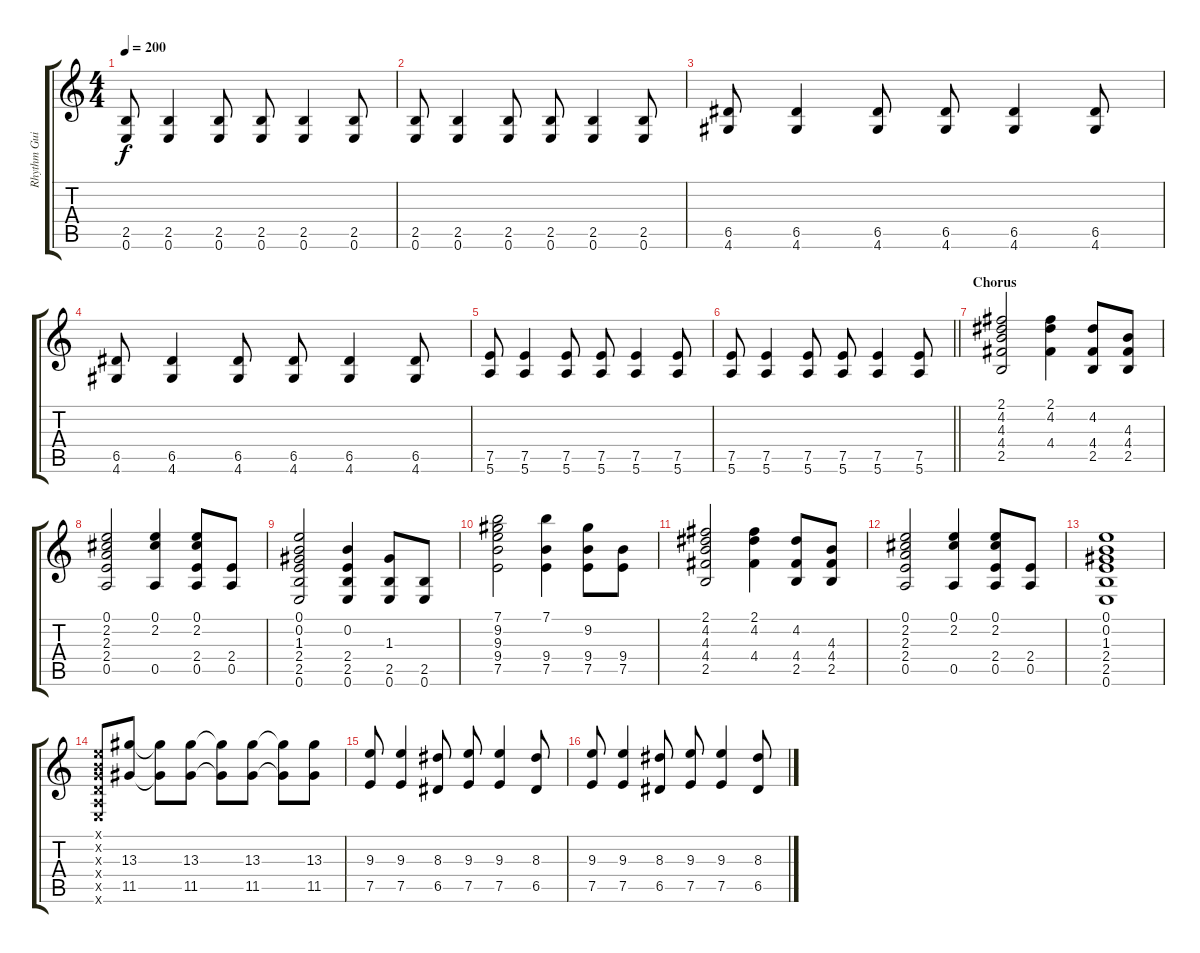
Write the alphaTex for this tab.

\track ("Rhythm Guitar " "Rhythm Gui") {instrument distortionguitar}
\staff {score tabs}
\tuning (E4 B3 G3 D3 A2 E2) {hide}
\ts (4 4)
\tempo 200
\clef g2
\ks c
(2.5 0.6).8{dy f} (2.5 0.6).4 (2.5 0.6).8 (2.5 0.6).8 (2.5 0.6).4 (2.5 0.6).8 |
(2.5 0.6).8 (2.5 0.6).4 (2.5 0.6).8 (2.5 0.6).8 (2.5 0.6).4 (2.5 0.6).8 |
(6.5 4.6).8 (6.5 4.6).4 (6.5 4.6).8 (6.5 4.6).8 (6.5 4.6).4 (6.5 4.6).8 |
(6.5 4.6).8 (6.5 4.6).4 (6.5 4.6).8 (6.5 4.6).8 (6.5 4.6).4 (6.5 4.6).8 |
(7.5 5.6).8 (7.5 5.6).4 (7.5 5.6).8 (7.5 5.6).8 (7.5 5.6).4 (7.5 5.6).8 |
\barLineRight lightlight
(7.5 5.6).8 (7.5 5.6).4 (7.5 5.6).8 (7.5 5.6).8 (7.5 5.6).4 (7.5 5.6).8 |
\section ("" "Chorus")
(2.1 4.2 4.3 4.4 2.5).2{volume 8 instrument acousticguitarsteel} (2.1 4.2 4.4).4 (4.2 4.4 2.5).8 (4.3 4.4 2.5).8 |
(0.1 2.2 2.3 2.4 0.5).2 (0.1 2.2 0.5).4 (0.1 2.2 2.4 0.5).8 (2.4 0.5).8 |
(0.1 0.2 1.3 2.4 2.5 0.6).2 (0.2 2.4 2.5 0.6).4 (1.3 2.5 0.6).8 (2.5 0.6).8 |
(7.1 9.2 9.3 9.4 7.5).2 (7.1 9.4 7.5).4 (9.2 9.4 7.5).8 (9.4 7.5).8 |
(2.1 4.2 4.3 4.4 2.5).2{instrument acousticguitarsteel} (2.1 4.2 4.4).4 (4.2 4.4 2.5).8 (4.3 4.4 2.5).8 |
(0.1 2.2 2.3 2.4 0.5).2 (0.1 2.2 0.5).4 (0.1 2.2 2.4 0.5).8 (2.4 0.5).8 |
(0.1 0.2 1.3 2.4 2.5 0.6).1 |
(0.1{x} 0.2{x} 0.3{x} 0.4{x} 0.5{x} 0.6{x}).8{volume 16 instrument distortionguitar} (13.3 11.5).8 (13.3{t} 11.5{t}).8 (13.3 11.5).8 (13.3{t} 11.5{t}).8 (13.3 11.5).8 (13.3{t} 11.5{t}).8 (13.3 11.5).8 |
(9.3 7.5).8 (9.3 7.5).4 (8.3 6.5).8 (9.3 7.5).8 (9.3 7.5).4 (8.3 6.5).8 |
(9.3 7.5).8 (9.3 7.5).4 (8.3 6.5).8 (9.3 7.5).8 (9.3 7.5).4 (8.3 6.5).8
